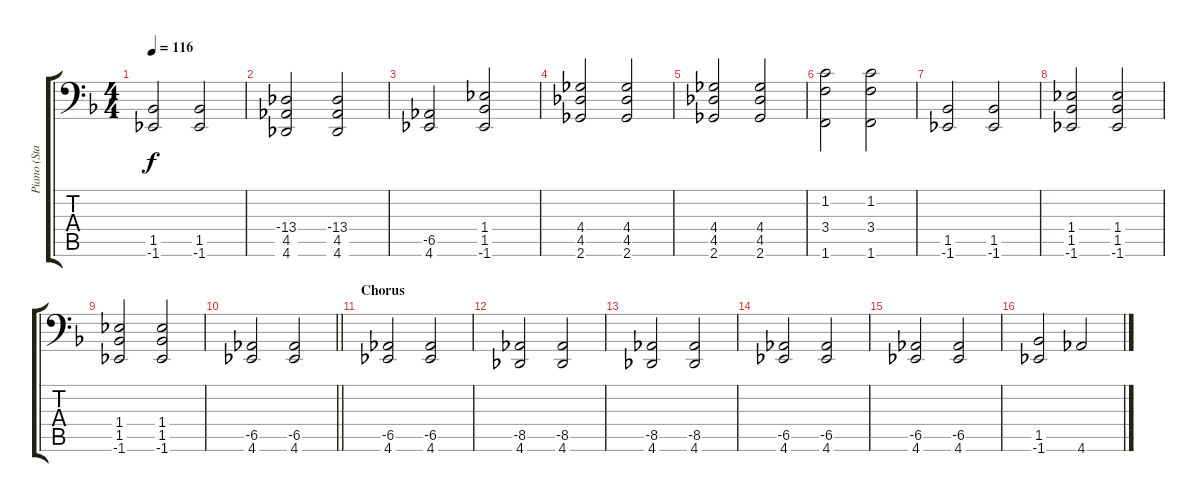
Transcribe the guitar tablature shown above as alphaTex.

\track ("Piano (Staff 2)" "Piano (Sta") {instrument acousticgrandpiano}
\staff {score tabs}
\tuning (E4 B3 G3 D3 A2 E2) {hide}
\ts (4 4)
\tempo 116
\clef f4
\ks dminor
(1.5 -1.6).2{dy f} (1.5 -1.6).2 |
(-13.4 4.5 4.6).2 (-13.4 4.5 4.6).2 |
(-6.5 4.6).2 (1.4 1.5 -1.6).2 |
(4.4 4.5 2.6).2 (4.4 4.5 2.6).2 |
(4.4 4.5 2.6).2 (4.4 4.5 2.6).2 |
(1.2 3.4 1.6).2 (1.2 3.4 1.6).2 |
(1.5 -1.6).2 (1.5 -1.6).2 |
(1.4 1.5 -1.6).2 (1.4 1.5 -1.6).2 |
(1.4 1.5 -1.6).2 (1.4 1.5 -1.6).2 |
\barLineRight lightlight
(-6.5 4.6).2 (-6.5 4.6).2 |
\section ("" "Chorus")
(-6.5 4.6).2 (-6.5 4.6).2 |
(-8.5 4.6).2 (-8.5 4.6).2 |
(-8.5 4.6).2 (-8.5 4.6).2 |
(-6.5 4.6).2 (-6.5 4.6).2 |
(-6.5 4.6).2 (-6.5 4.6).2 |
(1.5 -1.6).2 4.6.2
